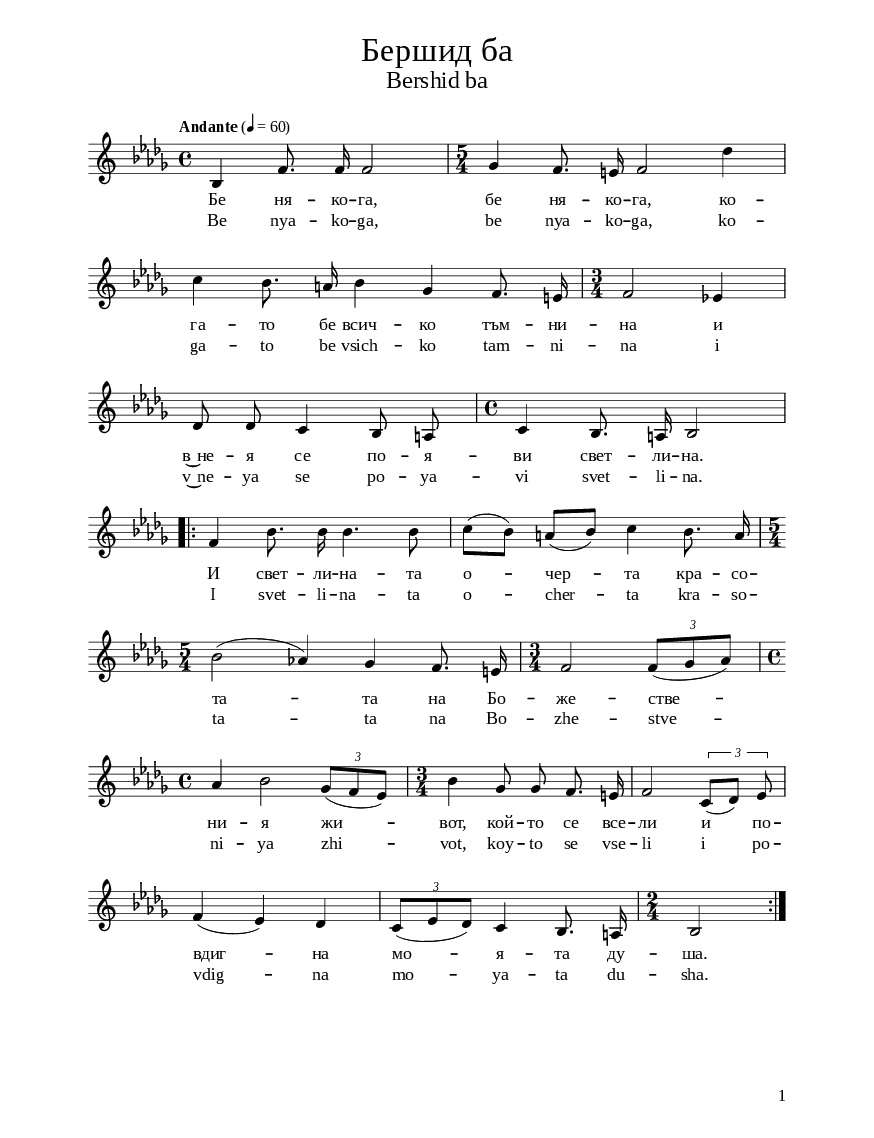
\version "2.22.1"

% include paper part and global functions
\include "include/globals.ily"

\bookpart {
  \include "include/bookpart-paper.ily"
  \score {
    \include "include/score-layout.ily"


    \new Voice \absolute  {
      \clef treble
      \key bes \minor
      \time 4/4
      \tempoFunc "Andante" 4 "60"

      \autoBeamOff

      \autoBeamOff

      bes4 f'8. f'16 f'2 | \time 5/4  ges'4 f'8. e'16 f'2 des''4 \break |

      c''4 bes'8. a'16 bes'4 ges' f'8. e'16 | \time 3/4  f'2 ees'!4 \break |

      des'8 des' c'4 bes8 a | \time 4/4  c'4 bes8. a16 bes2 \break |

      \repeat volta 2 {
        f'4 bes'8. bes'16 bes'4. bes'8 | \autoBeamOn c''8  ( bes')  a' ( bes' ) c''4 \autoBeamOff bes'8. a'16 \break |

        \time 5/4  | bes'2 ( as'!4 )  ges' f'8. e'16 | \time 3/4  f'2 \times 2/3  {  f'8 [ ( ges' as'8 ) ] } \break |

        \time 4/4  as'4 bes'2  \times 2/3  {  ges'8 ( [ f' es'8 ] ) } | \time 3/4  bes'4 ges'8 ges' f'8. e'16

        f'2 \times 2/3 { c'8 [ ( des' ) ] es'8  } | \break

        f'4 ( es' ) des' | \times 2/3  { c'8 [ ( es' des'8 ) ] } c'4 bes8. a16  | \time 2/4  bes2  \break |

      }
    }

    \addlyrics {
      Бе ня -- ко  -- га, бе ня -- ко -- га,
      ко -- га -- то бе всич -- ко тъм -- ни -- на
      и в~не -- я се по -- я -- ви свет -- ли -- на.
      И свет -- ли -- на -- та о -- чер -- та кра -- со -- та -- та
      на Бо -- же -- стве -- ни -- я жи -- вот,
      кой -- то се все -- ли
      и по -- вдиг -- на мо -- я -- та ду -- ша.
    }

    \addlyrics {
      Be nya -- ko  -- ga, be nya -- ko -- ga,
      ko -- ga -- to be vsich -- ko tam -- ni -- na
      i v~ne -- ya se po -- ya -- vi svet -- li -- na.
      I svet -- li -- na -- ta o -- cher -- ta kra -- so -- ta -- ta
      na Bo -- zhe -- stve -- ni -- ya zhi -- vot,
      koy -- to se vse -- li
      i po -- vdig -- na mo -- ya -- ta du -- sha.
    }


    \header {
      title = \titleFunc "Бершид ба" "Bershid ba"
    }

    \midi{}

  } % score

  %\markup \dc-one "D.C."
  %\markup \empty-two

  % include foreign translation(s) of the song
  \pageBreak
  \version "2.22.1"

\markup \fill-line { \fontsize #deTitleFontSize "Bershid ba" }
\markup \null
\markup \null
\markup \fontsize #deCoupletFontSize {
  \hspace #10
  \override #`(baseline-skip . ,deCoupletBaselineSkip)

  \column {
     \line { " " }      
    
       \line { " " Es war einmal, es war einmal,}

   \line { " "als alles Dunkelheit war}

   \line { " "und in ihr erschien das Licht.}

   \line { " "Und das Licht zeichnete die Schönheit des göttlichen Lebens, }

   \line { " "das sich einverleibt hat }

   \line { " "und erhob meine Seele.}
      
       
    }
    
    
}


} % bookpart
